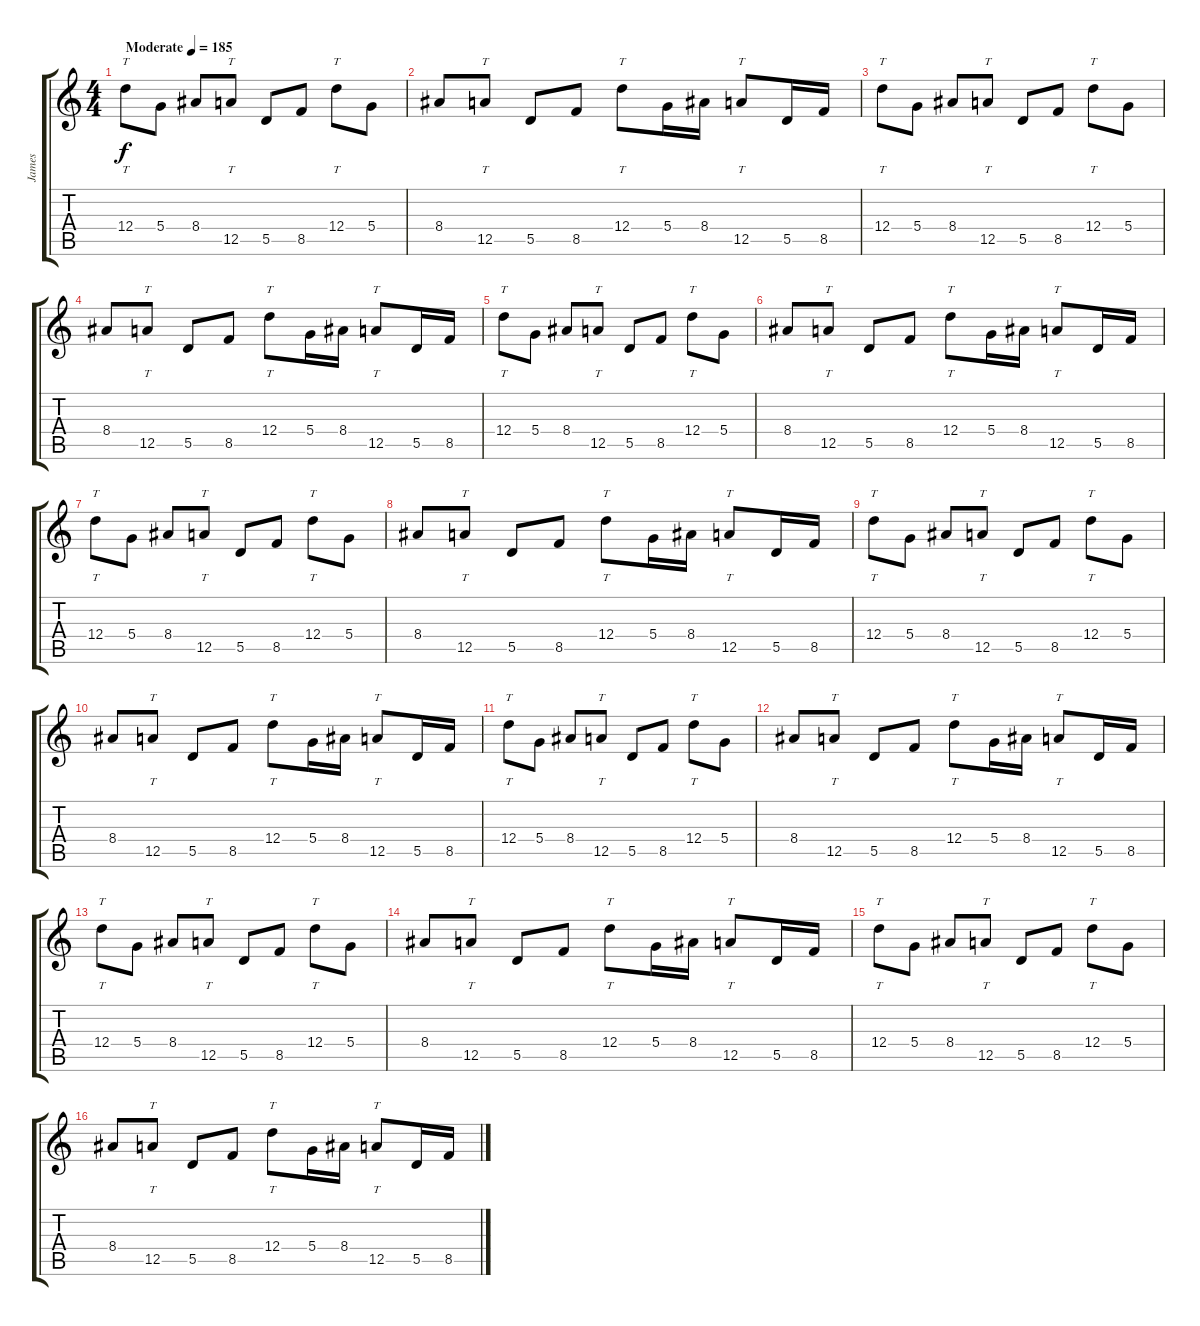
\track ("James" "James") {instrument electricguitarjazz}
\staff {score tabs}
\tuning (E4 B3 G3 D3 A2 D2) {hide}
\ts (4 4)
\tempo (185 "Moderate")
\clef g2
\ks c
12.4.8{tt dy f instrument electricguitarjazz} 5.4.8 8.4.8 12.5.8{tt} 5.5.8 8.5.8 12.4.8{tt} 5.4.8 |
8.4.8 12.5.8{tt} 5.5.8 8.5.8 12.4.8{tt} 5.4.16 8.4.16 12.5.8{tt} 5.5.16 8.5.16 |
12.4.8{tt} 5.4.8 8.4.8 12.5.8{tt} 5.5.8 8.5.8 12.4.8{tt} 5.4.8 |
8.4.8 12.5.8{tt} 5.5.8 8.5.8 12.4.8{tt} 5.4.16 8.4.16 12.5.8{tt} 5.5.16 8.5.16 |
12.4.8{tt} 5.4.8 8.4.8 12.5.8{tt} 5.5.8 8.5.8 12.4.8{tt} 5.4.8 |
8.4.8 12.5.8{tt} 5.5.8 8.5.8 12.4.8{tt} 5.4.16 8.4.16 12.5.8{tt} 5.5.16 8.5.16 |
12.4.8{tt} 5.4.8 8.4.8 12.5.8{tt} 5.5.8 8.5.8 12.4.8{tt} 5.4.8 |
8.4.8 12.5.8{tt} 5.5.8 8.5.8 12.4.8{tt} 5.4.16 8.4.16 12.5.8{tt} 5.5.16 8.5.16 |
12.4.8{tt} 5.4.8 8.4.8 12.5.8{tt} 5.5.8 8.5.8 12.4.8{tt} 5.4.8 |
8.4.8 12.5.8{tt} 5.5.8 8.5.8 12.4.8{tt} 5.4.16 8.4.16 12.5.8{tt} 5.5.16 8.5.16 |
12.4.8{tt} 5.4.8 8.4.8 12.5.8{tt} 5.5.8 8.5.8 12.4.8{tt} 5.4.8 |
8.4.8 12.5.8{tt} 5.5.8 8.5.8 12.4.8{tt} 5.4.16 8.4.16 12.5.8{tt} 5.5.16 8.5.16 |
12.4.8{tt} 5.4.8 8.4.8 12.5.8{tt} 5.5.8 8.5.8 12.4.8{tt} 5.4.8 |
8.4.8 12.5.8{tt} 5.5.8 8.5.8 12.4.8{tt} 5.4.16 8.4.16 12.5.8{tt} 5.5.16 8.5.16 |
12.4.8{tt} 5.4.8 8.4.8 12.5.8{tt} 5.5.8 8.5.8 12.4.8{tt} 5.4.8 |
8.4.8 12.5.8{tt} 5.5.8 8.5.8 12.4.8{tt} 5.4.16 8.4.16 12.5.8{tt} 5.5.16 8.5.16
